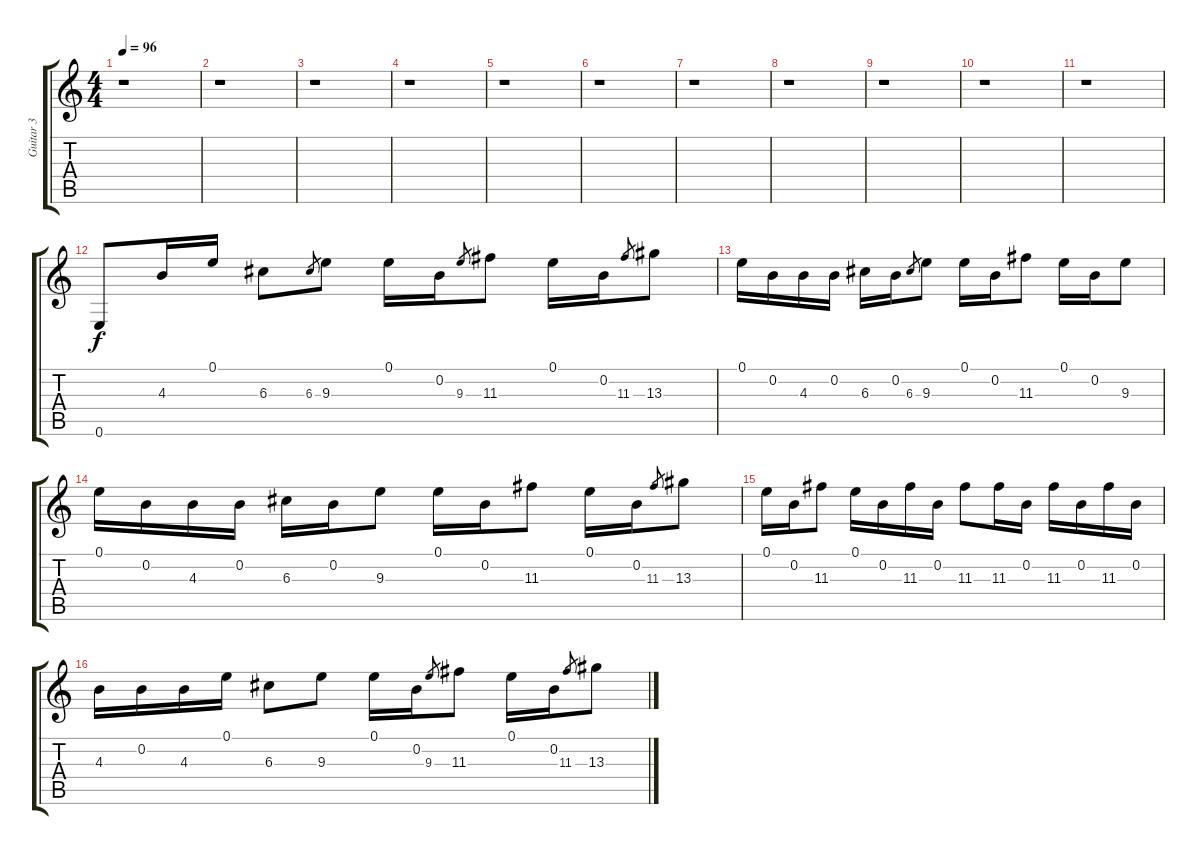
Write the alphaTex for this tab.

\track ("Guitar 3" "Guitar 3") {instrument banjo}
\staff {score tabs}
\tuning (E4 B3 G3 D3 A2 E2) {hide}
\displaytranspose 12
\ts (4 4)
\tempo 96
\clef g2
\ks c
r.1{dy f} |
r.1 |
r.1 |
r.1 |
r.1 |
r.1 |
r.1 |
r.1 |
r.1 |
r.1 |
r.1 |
0.6.8 4.3.16 0.1.16 6.3.8 6.3.8{gr} 9.3.8 0.1.16 0.2.16 9.3.8{gr} 11.3.8 0.1.16 0.2.16 11.3.8{gr} 13.3.8 |
0.1.16 0.2.16 4.3.16 0.2.16 6.3.16 0.2.16 6.3.8{gr} 9.3.8 0.1.16 0.2.16 11.3.8 0.1.16 0.2.16 9.3.8 |
0.1.16 0.2.16 4.3.16 0.2.16 6.3.16 0.2.16 9.3.8 0.1.16 0.2.16 11.3.8 0.1.16 0.2.16 11.3.8{gr} 13.3.8 |
0.1.16 0.2.16 11.3.8 0.1.16 0.2.16 11.3.16 0.2.16 11.3.8 11.3.16 0.2.16 11.3.16 0.2.16 11.3.16 0.2.16 |
4.3.16 0.2.16 4.3.16 0.1.16 6.3.8 9.3.8 0.1.16 0.2.16 9.3.8{gr} 11.3.8 0.1.16 0.2.16 11.3.8{gr} 13.3.8
